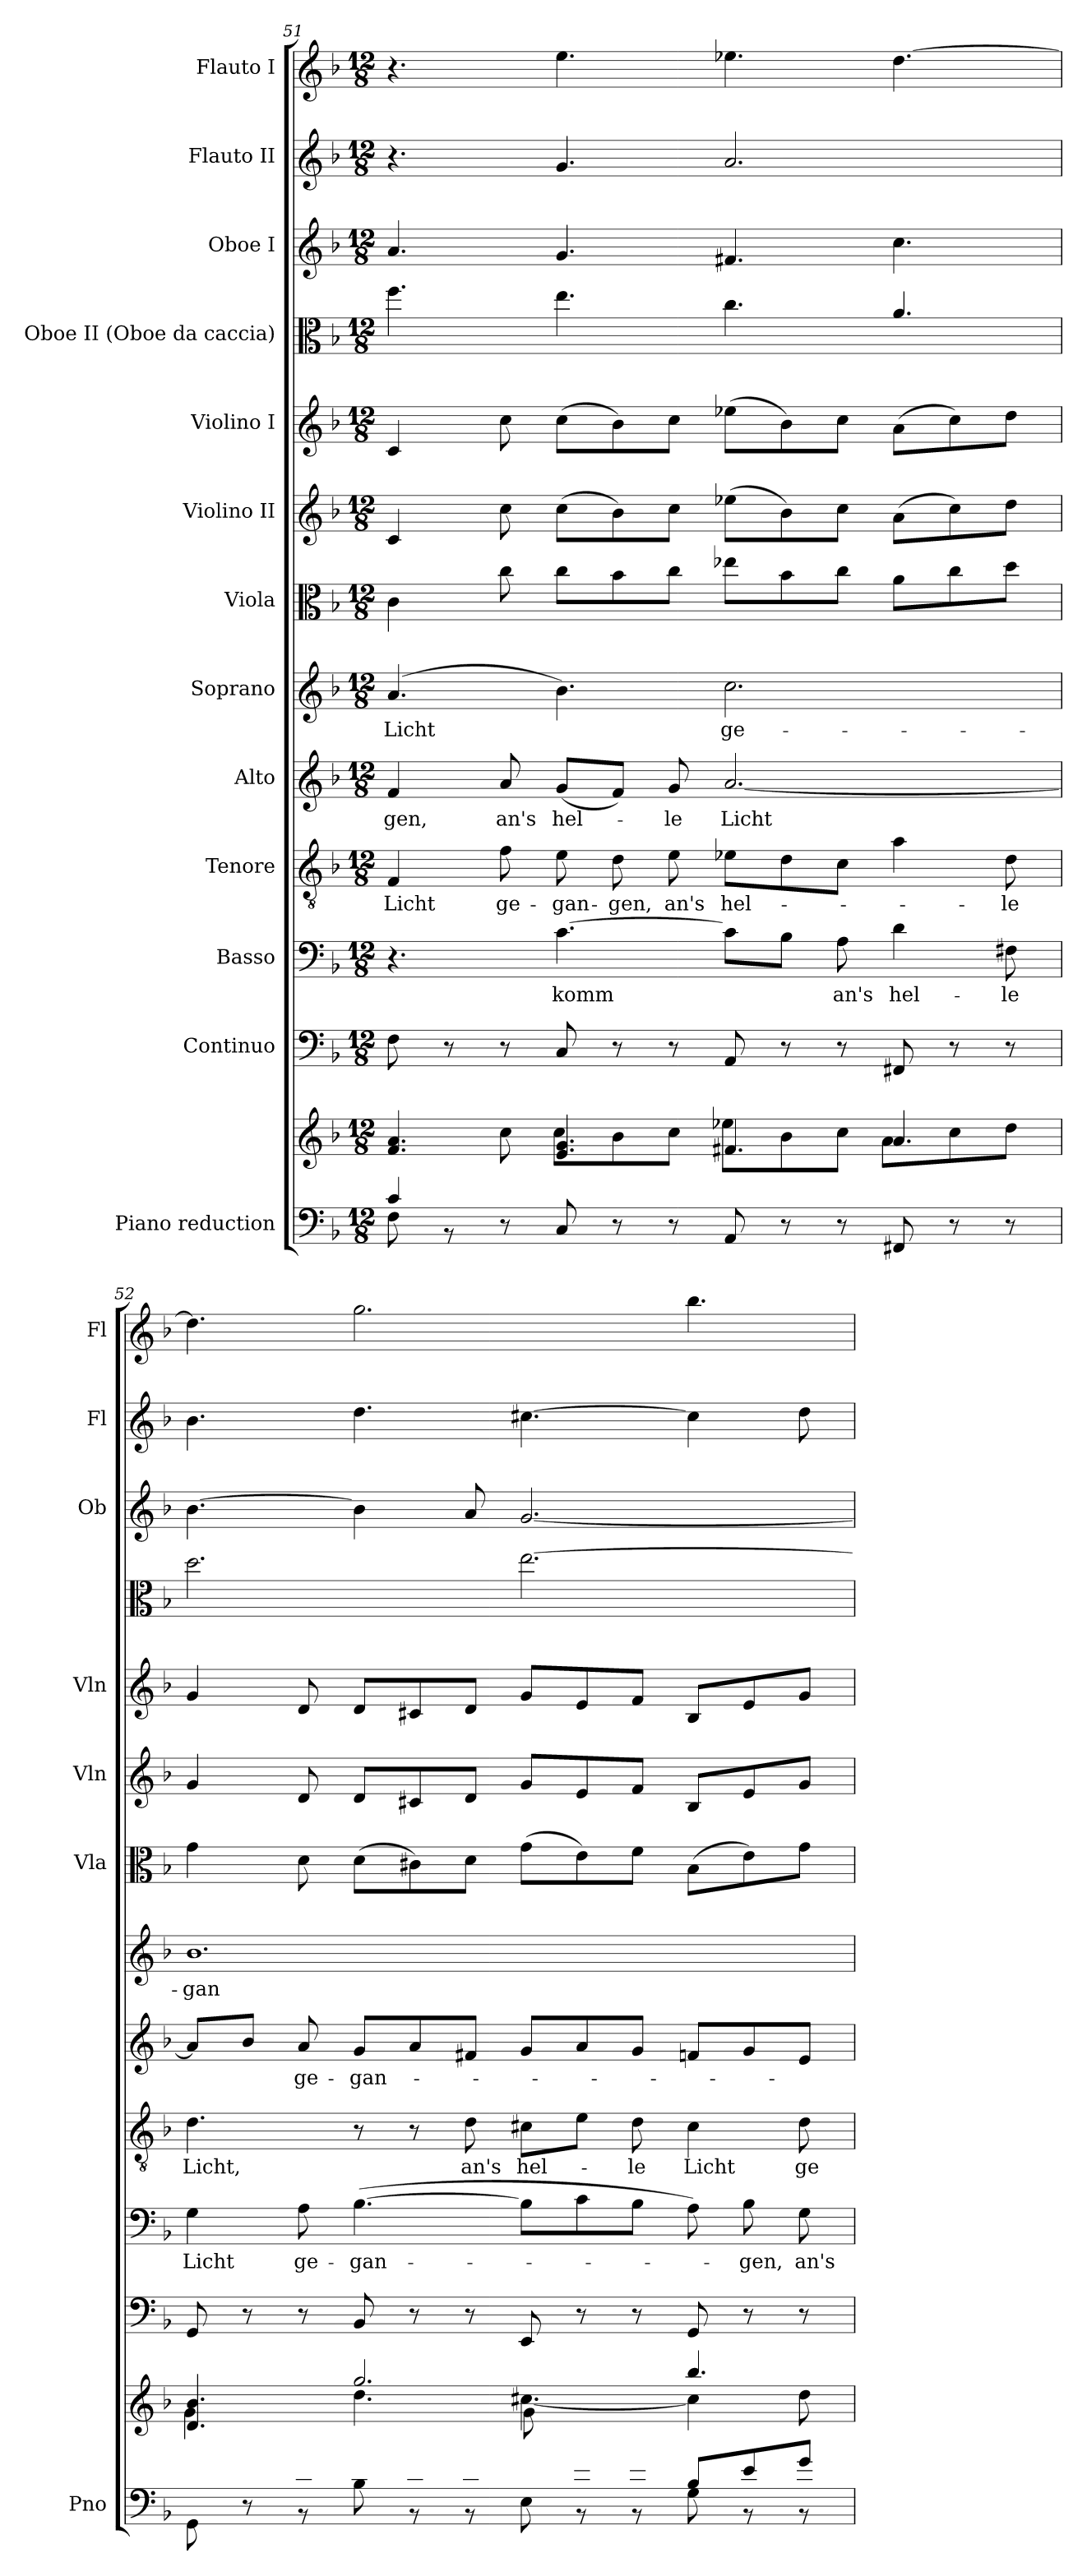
**kern	**kern	**kern	**kern	**text	**kern	**text	**kern	**text	**kern	**text	**kern	**kern	**kern	**kern	**kern	**kern	**kern
*part13	*part13	*part12	*part11	*part11	*part10	*part10	*part9	*part9	*part8	*part8	*part7	*part6	*part5	*part4	*part3	*part2	*part1
*staff14	*staff13	*staff12	*staff11	*staff11	*staff10	*staff10	*staff9	*staff9	*staff8	*staff8	*staff7	*staff6	*staff5	*staff4	*staff3	*staff2	*staff1
*I"Piano reduction	*	*I"Continuo	*I"Basso	*	*I"Tenore	*	*I"Alto	*	*I"Soprano	*	*I"Viola	*I"Violino II	*I"Violino I	*I"Oboe II (Oboe da caccia)	*I"Oboe I	*I"Flauto II	*I"Flauto I
*I'Pno	*	*	*	*	*	*	*	*	*	*	*I'Vla	*I'Vln	*I'Vln	*	*I'Ob	*I'Fl	*I'Fl
*clefF4	*clefG2	*clefF4	*clefF4	*	*clefGv2	*	*clefG2	*	*clefG2	*	*clefC3	*clefG2	*clefG2	*clefC3	*clefG2	*clefG2	*clefG2
*	*	*	*	*	*	*	*	*	*	*	*	*	*	*ITrd12c21	*	*	*
*k[b-]	*k[b-]	*k[b-]	*k[b-]	*	*k[b-]	*	*k[b-]	*	*k[b-]	*	*k[b-]	*k[b-]	*k[b-]	*k[b-]	*k[b-]	*k[b-]	*k[b-]
*M12/8	*M12/8	*M12/8	*M12/8	*	*M12/8	*	*M12/8	*	*M12/8	*	*M12/8	*M12/8	*M12/8	*M12/8	*M12/8	*M12/8	*M12/8
=51	=51	=51	=51	=51	=51	=51	=51	=51	=51	=51	=51	=51	=51	=51	=51	=51	=51
*^	*^	*	*	*	*	*	*	*	*	*	*	*	*	*	*	*	*
!	!	!	!	!	!	!	!	!LO:LY:b	!	!LO:LY:b	!	!LO:LY:b	!	!	!	!	!	!	!
4c/	8F\	4.f/ 4.a/	4ryy	8F\	4.r	.	4F/	Licht	4f/	-gen,	(>4.a/	Licht	4c\	4c/	4c/	4.f\	4.a/	4.r	4.r
.	8r	.	.	8r	.	.	.	.	.	.	.	.	.	.	.	.	.	.	.
!	!	!	!	!	!	!	!	!LO:LY:b	!	!LO:LY:b	!	!	!	!	!	!	!	!	!
1ryy	8r	.	8cc\	8r	.	.	8f\	ge-	8a/	an's	.	.	8cc\	8cc\	8cc\	.	.	.	.
!	!	!	!	!	!	!LO:LY:b	!	!LO:LY:b	!	!LO:LY:b	!	!	!	!	!	!	!	!	!
.	8C/	4.e/ 4.g/	8cc\L	8C/	[4.c\	komm	8e\	-gan-	(<8g/L	hel-	4.b-\)	.	8cc\L	(>8cc\L	(>8cc\L	4.e\	4.g/	4.g/	4.ee\
!	!	!	!	!	!	!	!	!LO:LY:b	!	!	!	!	!	!	!	!	!	!	!
.	8r	.	8b-\	8r	.	.	8d\	-gen,	8f/J)	.	.	.	8b-\	8b-\)	8b-\)	.	.	.	.
!	!	!	!	!	!	!	!	!LO:LY:b	!	!LO:LY:b	!	!	!	!	!	!	!	!	!
.	8r	.	8cc\J	8r	.	.	8e\	an's	8g/	-le	.	.	8cc\J	8cc\J	8cc\J	.	.	.	.
!	!	!	!	!	!	!	!	!LO:LY:b	!	!LO:LY:b	!	!LO:LY:b	!	!	!	!	!	!	!
.	8AA/	4.f#X/	8ee-X\L	8AA/	8c\L]	.	8e-X\L	hel-	[2.a/	Licht	2.cc\	ge-	8ee-X\L	(>8ee-X\L	(>8ee-X\L	4.c\	4.f#X/	2.a/	4.ee-X\
.	8r	.	8b-\	8r	8B-\J	.	8d\	.	.	.	.	.	8b-\	8b-\)	8b-\)	.	.	.	.
!	!	!	!	!	!	!LO:LY:b	!	!	!	!	!	!	!	!	!	!	!	!	!
.	8r	.	8cc\J	8r	8A\	an's	8c\J	.	.	.	.	.	8cc\J	8cc\J	8cc\J	.	.	.	.
!	!	!	!	!	!	!LO:LY:b	!	!	!	!	!	!	!	!	!	!	!	!	!
.	8FF#X/	4.a/	8a\L	8FF#X/	4d\	hel-	4a\	.	.	.	.	.	8a\L	(>8a\L	(>8a\L	4.A/	4.cc\	.	[4.dd\
4ryy	8r	.	8cc\	8r	.	.	.	.	.	.	.	.	8cc\	8cc\)	8cc\)	.	.	.	.
!	!	!	!	!	!	!LO:LY:b	!	!LO:LY:b	!	!	!	!	!	!	!	!	!	!	!
.	8r	.	8dd\J	8r	8F#X\	-le	8d\	-le	.	.	.	.	8dd\J	8dd\J	8dd\J	.	.	.	.
!!LO:PB:g=z
=52	=52	=52	=52	=52	=52	=52	=52	=52	=52	=52	=52	=52	=52	=52	=52	=52	=52	=52	=52
*	*	*	*^	*	*	*	*	*	*	*	*	*	*	*	*	*	*	*	*
!	!	!	!	!	!	!	!LO:LY:b	!	!LO:LY:b	!	!	!	!LO:LY:b	!	!	!	!	!	!	!
4ryy	8GG\	4.d/ 4.b-/	4ryy	4g\	8GG/	4G\	Licht	4.d\	Licht,	8a/L]	.	1.b-	-gan-	4g\	4g/	4g/	2.d\	[4.b-\	4.b-\	4.dd\]
.	8r	.	.	.	8r	.	.	.	.	8b-/J	.	.	.	.	.	.	.	.	.	.
!	!	!	!	!	!	!	!LO:LY:b	!	!	!	!LO:LY:b	!	!	!	!	!	!	!	!	!
8d/	8r	.	8ryy	2ryy	8r	8A\	ge-	.	.	8a/	ge-	.	.	8d\	8d/	8d/	.	.	.	.
!	!	!	!	!	!	!	!LO:LY:b	!	!	!	!LO:LY:b	!	!	!	!	!	!	!	!	!
8d/L	8B-\	2.gg/	4.dd\	.	8BB-/	(>[4.B-\	-gan-	8r	.	8g/L	-gan-	.	.	(>8d\L	8d/L	8d/L	.	4b-\]	4.dd\	2.gg\
8c#X/	8r	.	.	.	8r	.	.	8r	.	8a/	.	.	.	8c#X\)	8c#X/	8c#X/	.	.	.	.
!	!	!	!	!	!	!	!	!	!LO:LY:b	!	!	!	!	!	!	!	!	!	!	!
8d/J	8r	.	.	.	8r	.	.	8d\	an's	8f#X/J	.	.	.	8d\J	8d/J	8d/J	.	8a/	.	.
!	!	!	!	!	!	!	!	!	!LO:LY:b	!	!	!	!	!	!	!	!	!	!	!
8ryy	8E\	.	[4.cc#X\	8g\L	8EE/	8B-\L]	.	8c#X\L	hel-	8g/L	.	.	.	(>8g\L	8g/L	8g/L	[2.e\	[2.g/	[4.cc#X\	.
8e/	8r	.	.	2ryy	8r	8c\	.	8e\J	.	8a/	.	.	.	8e\)	8e/	8e/	.	.	.	.
!	!	!	!	!	!	!	!	!	!LO:LY:b	!	!	!	!	!	!	!	!	!	!	!
8f/J	8r	.	.	.	8r	8B-\J	.	8d\	-le	8g/J	.	.	.	8f\J	8f/J	8f/J	.	.	.	.
!	!	!	!	!	!	!	!	!	!LO:LY:b	!	!	!	!	!	!	!	!	!	!	!
8B-/L	8G\	4.bb-/	4cc#\]	.	8GG/	8A\)	.	4c#\	Licht	8fn/L	.	.	.	(>8B-\L	8B-/L	8B-/L	.	.	4cc#\]	4.bb-\
!	!	!	!	!	!	!	!LO:LY:b	!	!	!	!	!	!	!	!	!	!	!	!	!
8e/	8r	.	.	.	8r	8B-\	-gen,	.	.	8g/	.	.	.	8e\)	8e/	8e/	.	.	.	.
!	!	!	!	!	!	!	!LO:LY:b	!	!LO:LY:b	!	!	!	!	!	!	!	!	!	!	!
8g/J	8r	.	8dd\	8ryy	8r	8G\	an's	8d\	ge-	8e/J	.	.	.	8g\J	8g/J	8g/J	.	.	8dd\	.
*v	*v	*	*	*	*	*	*	*	*	*	*	*	*	*	*	*	*	*	*	*
*	*v	*v	*v	*	*	*	*	*	*	*	*	*	*	*	*	*	*	*	*
=	=	=	=	=	=	=	=	=	=	=	=	=	=	=	=	=	=
*-	*-	*-	*-	*-	*-	*-	*-	*-	*-	*-	*-	*-	*-	*-	*-	*-	*-
